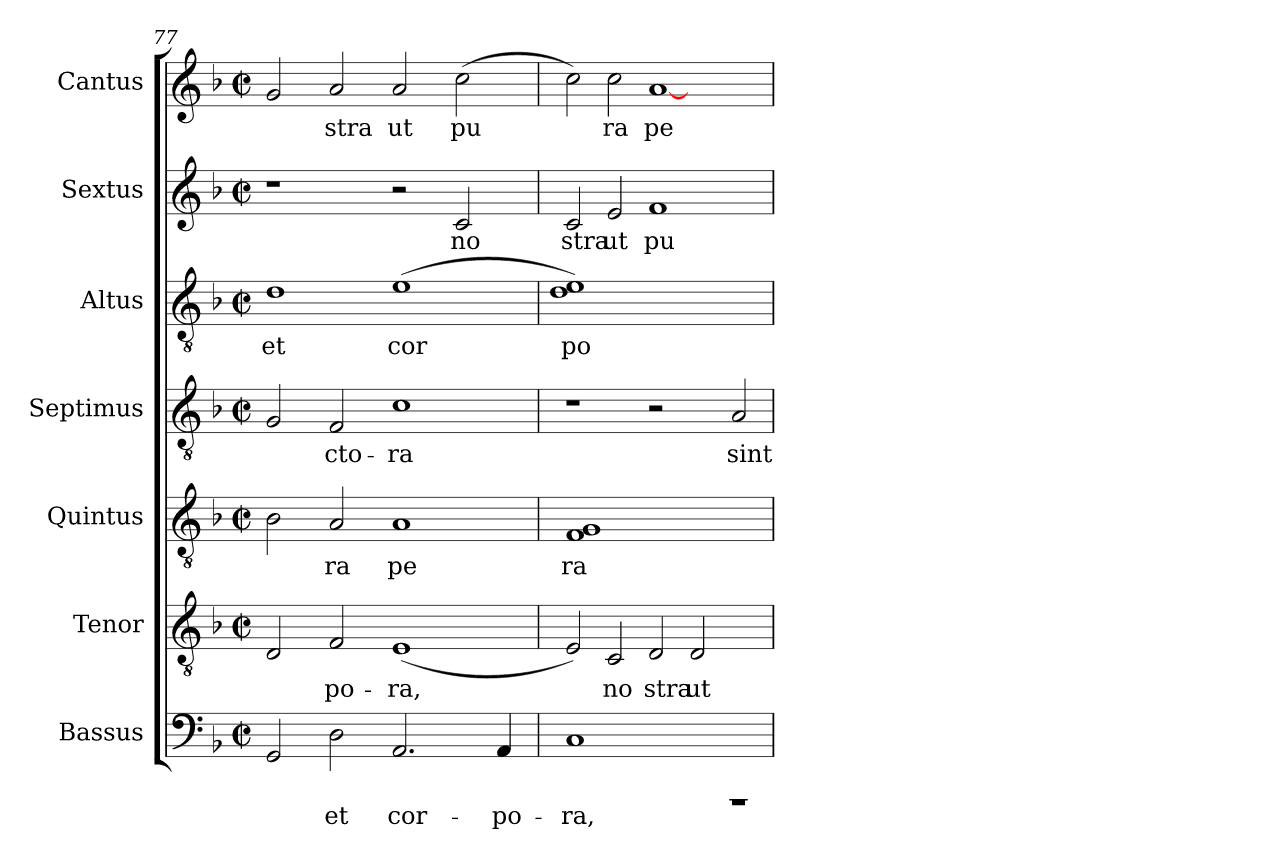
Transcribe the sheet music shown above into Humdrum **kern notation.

**kern	**text	**kern	**text	**kern	**text	**kern	**text	**kern	**text	**kern	**text	**kern	**text
*part7	*part7	*part6	*part6	*part5	*part5	*part4	*part4	*part3	*part3	*part2	*part2	*part1	*part1
*staff7	*staff7	*staff6	*staff6	*staff5	*staff5	*staff4	*staff4	*staff3	*staff3	*staff2	*staff2	*staff1	*staff1
*I"Bassus	*	*I"Tenor	*	*I"Quintus	*	*I"Septimus	*	*I"Altus	*	*I"Sextus	*	*I"Cantus	*
*clefF4	*	*clefGv2	*	*clefGv2	*	*clefGv2	*	*clefGv2	*	*clefG2	*	*clefG2	*
*k[b-]	*	*k[b-]	*	*k[b-]	*	*k[b-]	*	*k[b-]	*	*k[b-]	*	*k[b-]	*
*F:	*	*F:	*	*F:	*	*F:	*	*F:	*	*F:	*	*F:	*
*M2/2	*	*M2/2	*	*M2/2	*	*M2/2	*	*M2/2	*	*M2/2	*	*M2/2	*
*met(c|)	*	*met(c|)	*	*met(c|)	*	*met(c|)	*	*met(c|)	*	*met(c|)	*	*met(c|)	*
=77	=77	=77	=77	=77	=77	=77	=77	=77	=77	=77	=77	=77	=77
!	!	!	!	!	!	!	!	!	!LO:LY:b:cj	!	!	!	!
2GG/	.	2D/	.	2B-\	.	2G/	.	1d	et	1r	.	2g/	.
!	!LO:LY:b:cj	!	!LO:LY:b:cj	!	!LO:LY:b:cj	!	!LO:LY:b:cj	!	!	!	!	!	!LO:LY:b:cj
2D\	et	2F/	-po-	2A/	ra	2F/	-cto-	.	.	.	.	2a/	stra
!	!LO:LY:b:cj	!	!LO:LY:b:cj	!	!LO:LY:b:cj	!	!LO:LY:b:cj	!	!LO:LY:b:cj	!	!	!	!LO:LY:b:cj
2.AA/	cor-	(<1E	-ra,	1A	pe	1c	-ra	(>1e	cor	2r	.	2a/	ut
!	!	!	!	!	!	!	!	!	!	!	!LO:LY:b:cj	!	!LO:LY:b
.	.	.	.	.	.	.	.	.	.	2c/	no	(>2cc\	pu
!	!LO:LY:b:cj	!	!	!	!	!	!	!	!	!	!	!	!
4AA/	-po-	.	.	.	.	.	.	.	.	.	.	.	.
=78	=78	=78	=78	=78	=78	=78	=78	=78	=78	=78	=78	=78	=78
!	!LO:LY:b:cj	!LO:N:vis=2	!	!LO:N:vis=1	!LO:LY:b:cj	!LO:N:vis=1	!	!LO:N:vis=1	!LO:LY:b:cj	!LO:N:vis=2	!LO:LY:b:cj	!LO:N:vis=2	!
1C	-ra,	4E/)	.	4G 4F	ra	2r	.	4e 4d)	po	4c/	stra	4cc\)	.
!	!	!LO:N:vis=2	!LO:LY:b:cj	!	!	!	!	!	!	!LO:N:vis=2	!LO:LY:b:cj	!LO:N:vis=2	!LO:LY:b:cj
.	.	4C/	no	1ryy	.	.	.	1ryy	.	4e/	ut	4cc\	ra
!	!	!LO:N:vis=2	!LO:LY:b:cj	!	!	!	!	!	!	!LO:N:vis=1	!LO:LY:b:cj	!LO:N:vis=1	!LO:LY:b:cj
.	.	4D/	stra	.	.	2r	.	.	.	4f	pu	[<4a	pe
!	!	!LO:N:vis=2	!LO:LY:b:cj	!	!	!	!	!	!	!	!	!	!
.	.	4D/	ut	.	.	.	.	.	.	2ryy	.	2ryy	.
!LO:N:vis=1	!	!	!	!	!	!LO:N:vis=2	!LO:LY:b:cj	!	!	!	!	!	!
4rEEE	.	4ryy	.	.	.	4A/	sint	.	.	.	.	.	.
=	=	=	=	=	=	=	=	=	=	=	=	=	=
*-	*-	*-	*-	*-	*-	*-	*-	*-	*-	*-	*-	*-	*-
